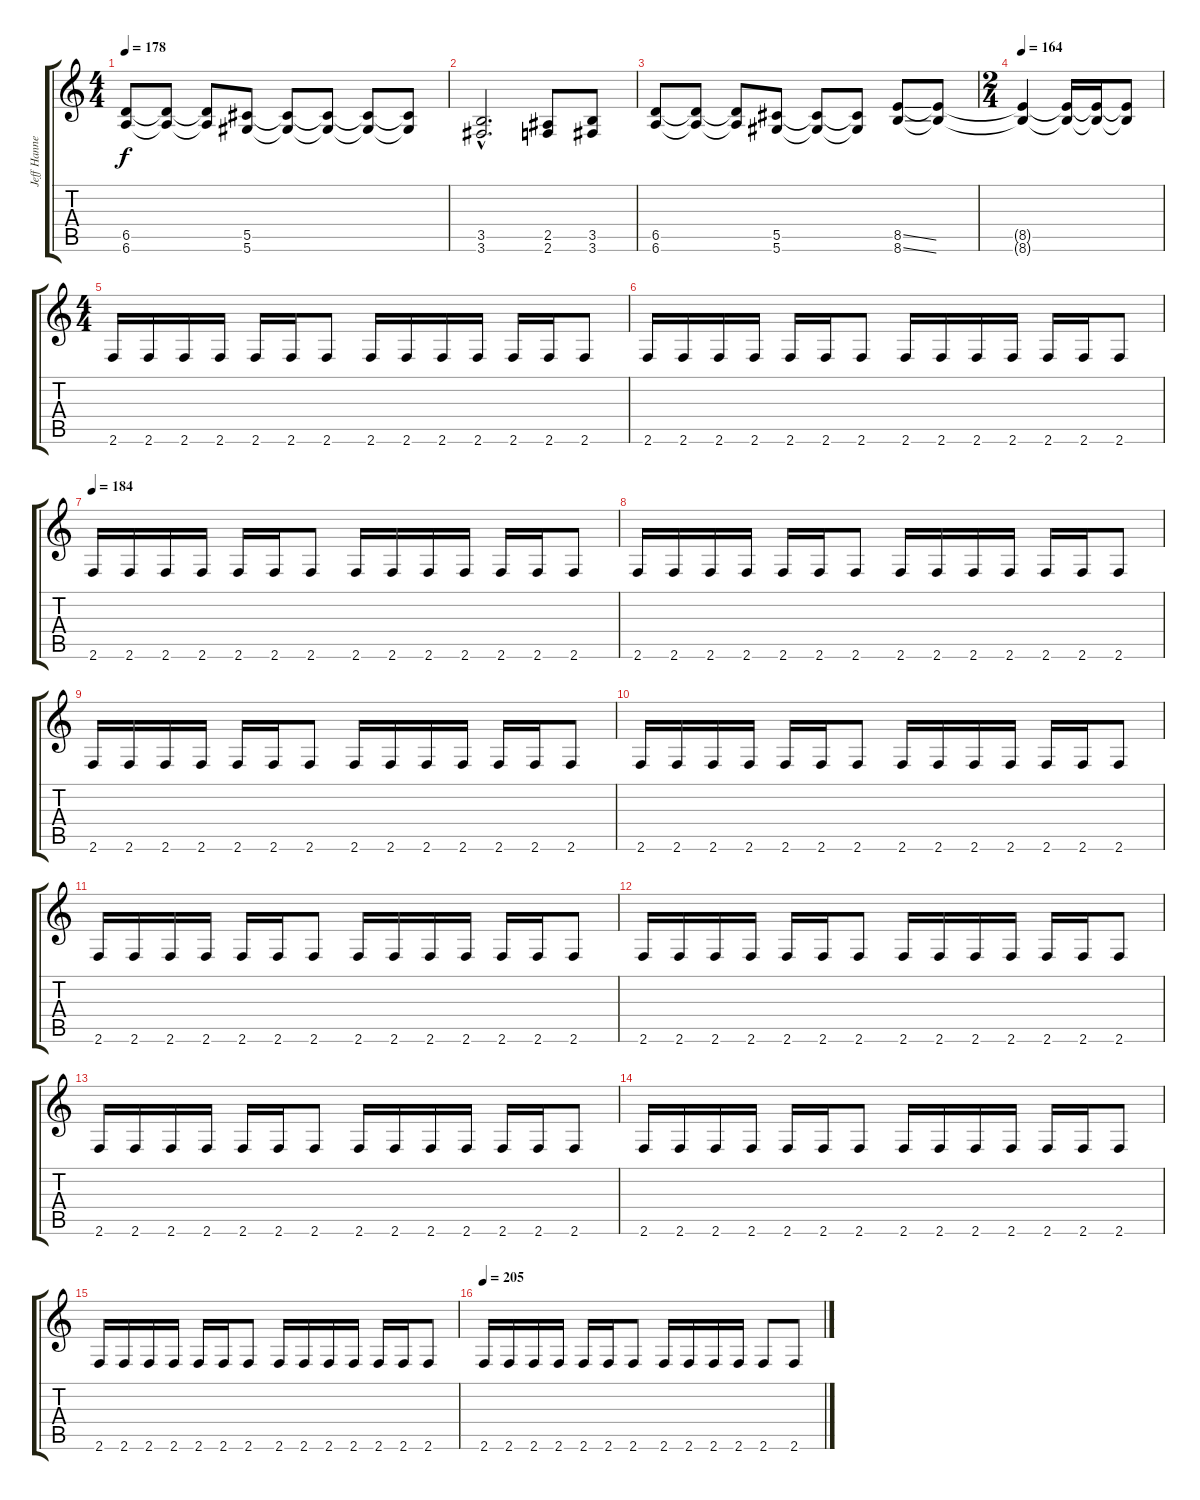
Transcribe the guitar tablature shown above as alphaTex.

\track ("Jeff Hanneman" "Jeff Hanne") {instrument distortionguitar}
\staff {score tabs}
\tuning (Eb4 Bb3 Gb3 Db3 Ab2 Eb2) {hide}
\ts (4 4)
\tempo 178
\clef g2
\ks c
(6.5 6.6).8{dy f} (6.5{t} 6.6{t}).8 (6.5{t} 6.6{t}).8 (5.5 5.6).8 (5.5{t} 5.6{t}).8 (5.5{t} 5.6{t}).8 (5.5{t} 5.6{t}).8 (5.5{t} 5.6{t}).8 |
(3.5{hac} 3.6{hac}).2{d} (2.5 2.6).8 (3.5 3.6).8 |
(6.5 6.6).8 (6.5{t} 6.6{t}).8 (6.5{t} 6.6{t}).8 (5.5 5.6).8 (5.5{t} 5.6{t}).8 (5.5{t} 5.6{t}).8 (8.5{ss} 8.6{ss}).8 (8.5{t} 8.6{t}).8 |
\ts (2 4)
\tempo 164
(8.5{t} 8.6{t}).4 (8.5{t} 8.6{t}).16 (8.5{t} 8.6{t}).16 (8.5{t} 8.6{t}).8 |
\ts (4 4)
2.6.16 2.6.16 2.6.16 2.6.16 2.6.16 2.6.16 2.6.8 2.6.16 2.6.16 2.6.16 2.6.16 2.6.16 2.6.16 2.6.8 |
2.6.16 2.6.16 2.6.16 2.6.16 2.6.16 2.6.16 2.6.8 2.6.16 2.6.16 2.6.16 2.6.16 2.6.16 2.6.16 2.6.8 |
\tempo 184
2.6.16 2.6.16 2.6.16 2.6.16 2.6.16 2.6.16 2.6.8 2.6.16 2.6.16 2.6.16 2.6.16 2.6.16 2.6.16 2.6.8 |
2.6.16 2.6.16 2.6.16 2.6.16 2.6.16 2.6.16 2.6.8 2.6.16 2.6.16 2.6.16 2.6.16 2.6.16 2.6.16 2.6.8 |
2.6.16 2.6.16 2.6.16 2.6.16 2.6.16 2.6.16 2.6.8 2.6.16 2.6.16 2.6.16 2.6.16 2.6.16 2.6.16 2.6.8 |
2.6.16 2.6.16 2.6.16 2.6.16 2.6.16 2.6.16 2.6.8 2.6.16 2.6.16 2.6.16 2.6.16 2.6.16 2.6.16 2.6.8 |
2.6.16 2.6.16 2.6.16 2.6.16 2.6.16 2.6.16 2.6.8 2.6.16 2.6.16 2.6.16 2.6.16 2.6.16 2.6.16 2.6.8 |
2.6.16 2.6.16 2.6.16 2.6.16 2.6.16 2.6.16 2.6.8 2.6.16 2.6.16 2.6.16 2.6.16 2.6.16 2.6.16 2.6.8 |
2.6.16 2.6.16 2.6.16 2.6.16 2.6.16 2.6.16 2.6.8 2.6.16 2.6.16 2.6.16 2.6.16 2.6.16 2.6.16 2.6.8 |
2.6.16 2.6.16 2.6.16 2.6.16 2.6.16 2.6.16 2.6.8 2.6.16 2.6.16 2.6.16 2.6.16 2.6.16 2.6.16 2.6.8 |
2.6.16 2.6.16 2.6.16 2.6.16 2.6.16 2.6.16 2.6.8 2.6.16 2.6.16 2.6.16 2.6.16 2.6.16 2.6.16 2.6.8 |
\tempo 205
2.6.16 2.6.16 2.6.16 2.6.16 2.6.16 2.6.16 2.6.8 2.6.16 2.6.16 2.6.16 2.6.16 2.6.8 2.6.8
